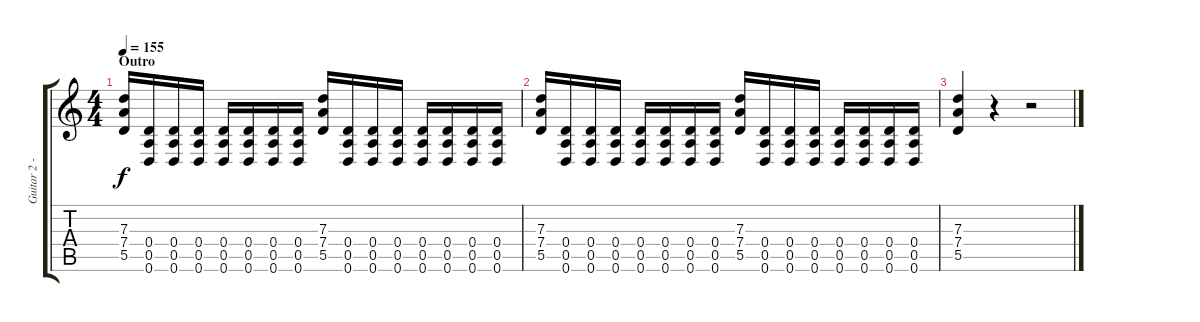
\track ("Guitar 2 - Ryan Peak" "Guitar 2 -") {instrument distortionguitar}
\staff {score tabs}
\tuning (E4 B3 G3 D3 A2 D2) {hide}
\ts (4 4)
\section ("" "Outro")
\tempo 155
\clef g2
\ks c
(7.3 7.4 5.5).16{dy f} (0.4 0.5 0.6).16 (0.4 0.5 0.6).16 (0.4 0.5 0.6).16 (0.4 0.5 0.6).16 (0.4 0.5 0.6).16 (0.4 0.5 0.6).16 (0.4 0.5 0.6).16 (7.3 7.4 5.5).16 (0.4 0.5 0.6).16 (0.4 0.5 0.6).16 (0.4 0.5 0.6).16 (0.4 0.5 0.6).16 (0.4 0.5 0.6).16 (0.4 0.5 0.6).16 (0.4 0.5 0.6).16 |
(7.3 7.4 5.5).16 (0.4 0.5 0.6).16 (0.4 0.5 0.6).16 (0.4 0.5 0.6).16 (0.4 0.5 0.6).16 (0.4 0.5 0.6).16 (0.4 0.5 0.6).16 (0.4 0.5 0.6).16 (7.3 7.4 5.5).16 (0.4 0.5 0.6).16 (0.4 0.5 0.6).16 (0.4 0.5 0.6).16 (0.4 0.5 0.6).16 (0.4 0.5 0.6).16 (0.4 0.5 0.6).16 (0.4 0.5 0.6).16 |
(7.3 7.4 5.5).4 r.4 r.2
